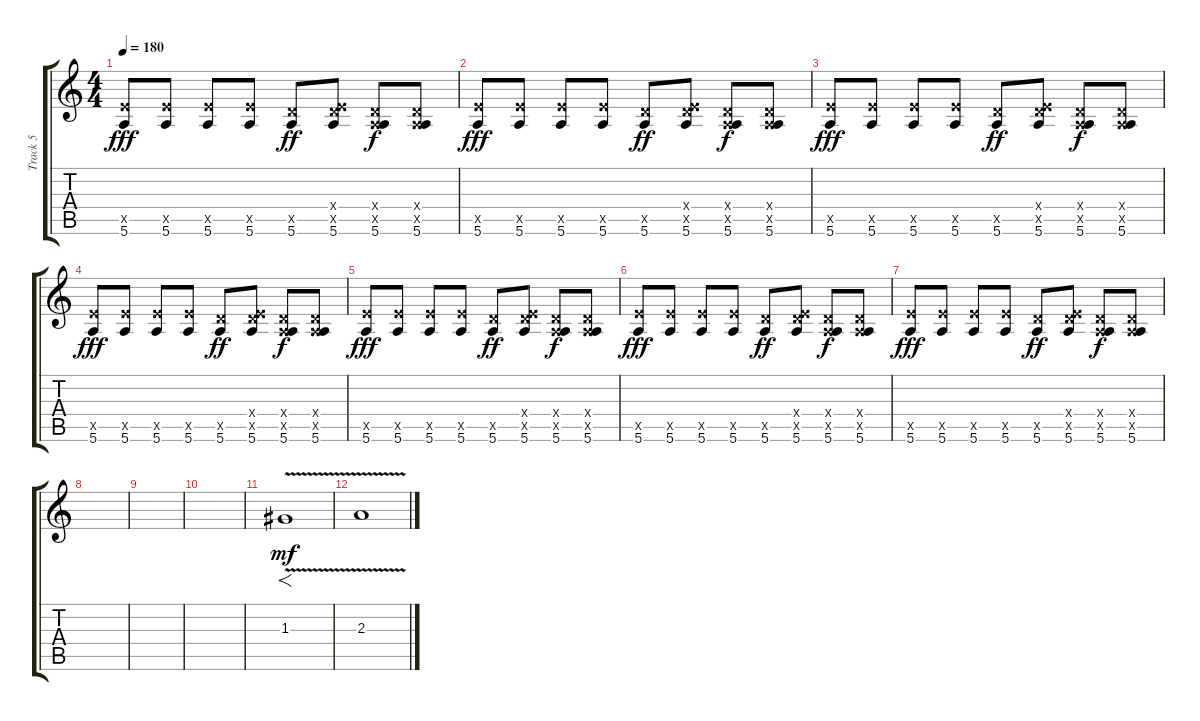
\track ("Track 5" "Track 5") {instrument overdrivenguitar}
\staff {score tabs}
\tuning (E4 B3 G3 D3 A2 E2) {hide}
\ts (4 4)
\tempo 180
\clef g2
\ks c
(7.5{x} 5.6).8{dy fff} (7.5{x} 5.6).8 (7.5{x} 5.6).8 (7.5{x} 5.6).8 (5.5{x} 5.6).8{dy ff} (0.4{x} 7.5{x} 5.6).8 (0.4{x} 0.5{x} 5.6).8{dy f} (0.4{x} 0.5{x} 5.6).8 |
(7.5{x} 5.6).8{dy fff} (7.5{x} 5.6).8 (7.5{x} 5.6).8 (7.5{x} 5.6).8 (5.5{x} 5.6).8{dy ff} (0.4{x} 7.5{x} 5.6).8 (0.4{x} 0.5{x} 5.6).8{dy f} (0.4{x} 0.5{x} 5.6).8 |
(7.5{x} 5.6).8{dy fff} (7.5{x} 5.6).8 (7.5{x} 5.6).8 (7.5{x} 5.6).8 (5.5{x} 5.6).8{dy ff} (0.4{x} 7.5{x} 5.6).8 (0.4{x} 0.5{x} 5.6).8{dy f} (0.4{x} 0.5{x} 5.6).8 |
(7.5{x} 5.6).8{dy fff} (7.5{x} 5.6).8 (7.5{x} 5.6).8 (7.5{x} 5.6).8 (5.5{x} 5.6).8{dy ff} (0.4{x} 7.5{x} 5.6).8 (0.4{x} 0.5{x} 5.6).8{dy f} (0.4{x} 0.5{x} 5.6).8 |
(7.5{x} 5.6).8{dy fff} (7.5{x} 5.6).8 (7.5{x} 5.6).8 (7.5{x} 5.6).8 (5.5{x} 5.6).8{dy ff} (0.4{x} 7.5{x} 5.6).8 (0.4{x} 0.5{x} 5.6).8{dy f} (0.4{x} 0.5{x} 5.6).8 |
(7.5{x} 5.6).8{dy fff} (7.5{x} 5.6).8 (7.5{x} 5.6).8 (7.5{x} 5.6).8 (5.5{x} 5.6).8{dy ff} (0.4{x} 7.5{x} 5.6).8 (0.4{x} 0.5{x} 5.6).8{dy f} (0.4{x} 0.5{x} 5.6).8 |
(7.5{x} 5.6).8{dy fff} (7.5{x} 5.6).8 (7.5{x} 5.6).8 (7.5{x} 5.6).8 (5.5{x} 5.6).8{dy ff} (0.4{x} 7.5{x} 5.6).8 (0.4{x} 0.5{x} 5.6).8{dy f} (0.4{x} 0.5{x} 5.6).8 |
|
|
|
1.3{v}.1{f dy mf} |
2.3{v}.1
